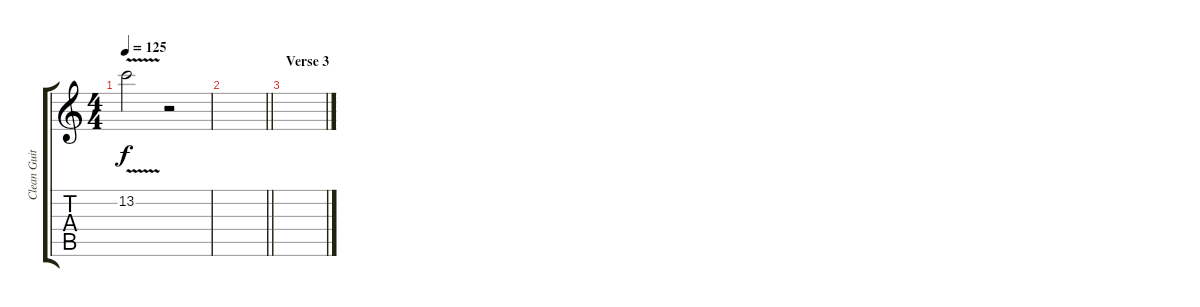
\track ("Clean Guitar" "Clean Guit") {instrument electricguitarclean}
\staff {score tabs}
\tuning (E4 B3 G3 D3 A2 E2) {hide}
\ts (4 4)
\tempo 125
\clef g2
\ks c
13.2{v}.2{dy f} r.2 |
\barLineRight lightlight
|
\section ("" "Verse 3")
